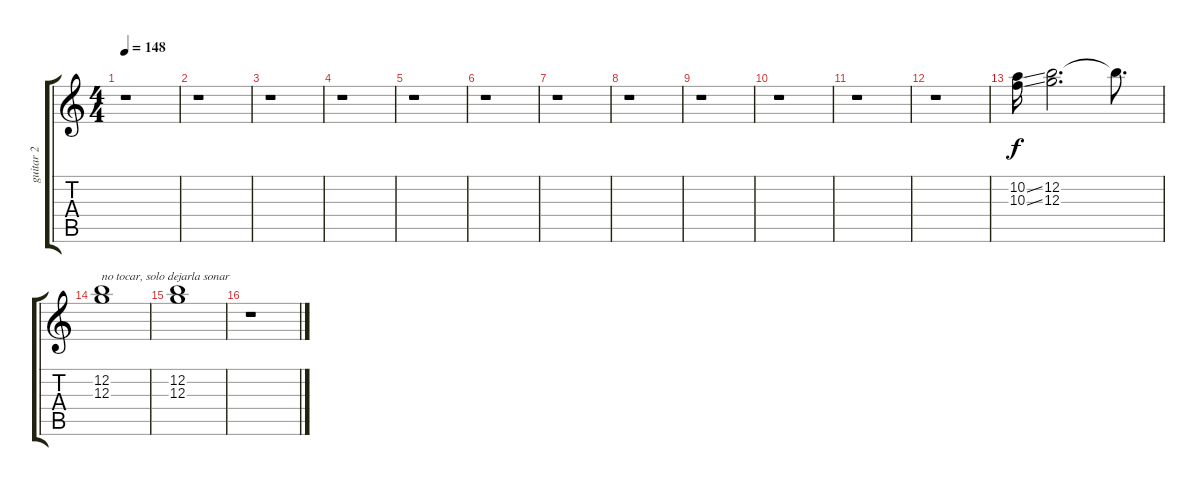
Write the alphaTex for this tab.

\track ("guitar 2" "guitar 2") {instrument distortionguitar}
\staff {score tabs}
\tuning (E4 B3 G3 D3 A2 E2) {hide}
\ts (4 4)
\tempo 148
\clef g2
\ks c
r.1{dy f} |
r.1 |
r.1 |
r.1 |
r.1 |
r.1 |
r.1 |
r.1 |
r.1 |
r.1 |
r.1 |
r.1 |
(10.2{ss} 10.3{ss}).16{volume 6} (12.2 12.3).2{d} 12.2{t}.8{d} |
(12.2 12.3).1{txt "no tocar, solo dejarla sonar"} |
(12.2 12.3).1 |
r.1
